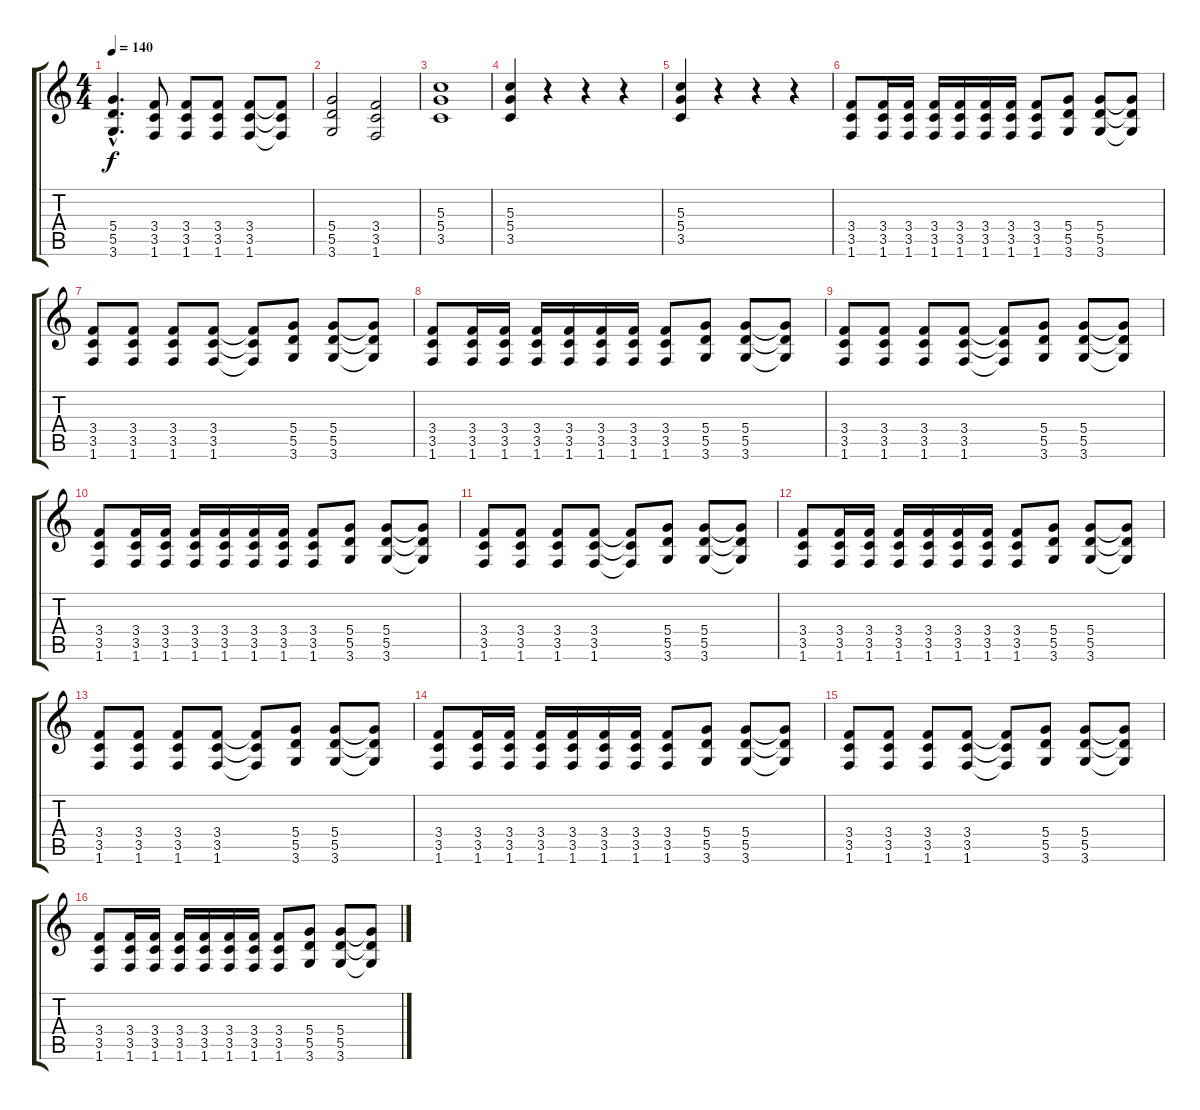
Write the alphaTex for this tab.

\track "" {instrument overdrivenguitar}
\staff {score tabs}
\tuning (E4 B3 G3 D3 A2 E2) {hide}
\ts (4 4)
\tempo 140
\clef g2
\ks c
(5.4{hac} 5.5{hac} 3.6{hac}).4{d dy f} (3.4 3.5 1.6).8 (3.4 3.5 1.6).8 (3.4 3.5 1.6).8 (3.4 3.5 1.6).8 (3.4{t} 3.5{t} 1.6{t}).8 |
(5.4 5.5 3.6).2 (3.4 3.5 1.6).2 |
(5.3 5.4 3.5).1 |
(5.3 5.4 3.5).4 r.4 r.4 r.4 |
(5.3 5.4 3.5).4 r.4 r.4 r.4 |
(3.4 3.5 1.6).8 (3.4 3.5 1.6).16 (3.4 3.5 1.6).16 (3.4 3.5 1.6).16 (3.4 3.5 1.6).16 (3.4 3.5 1.6).16 (3.4 3.5 1.6).16 (3.4 3.5 1.6).8 (5.4 5.5 3.6).8 (5.4 5.5 3.6).8 (5.4{t} 5.5{t} 3.6{t}).8 |
(3.4 3.5 1.6).8 (3.4 3.5 1.6).8 (3.4 3.5 1.6).8 (3.4 3.5 1.6).8 (3.4{t} 3.5{t} 1.6{t}).8 (5.4 5.5 3.6).8 (5.4 5.5 3.6).8 (5.4{t} 5.5{t} 3.6{t}).8 |
(3.4 3.5 1.6).8 (3.4 3.5 1.6).16 (3.4 3.5 1.6).16 (3.4 3.5 1.6).16 (3.4 3.5 1.6).16 (3.4 3.5 1.6).16 (3.4 3.5 1.6).16 (3.4 3.5 1.6).8 (5.4 5.5 3.6).8 (5.4 5.5 3.6).8 (5.4{t} 5.5{t} 3.6{t}).8 |
(3.4 3.5 1.6).8 (3.4 3.5 1.6).8 (3.4 3.5 1.6).8 (3.4 3.5 1.6).8 (3.4{t} 3.5{t} 1.6{t}).8 (5.4 5.5 3.6).8 (5.4 5.5 3.6).8 (5.4{t} 5.5{t} 3.6{t}).8 |
(3.4 3.5 1.6).8 (3.4 3.5 1.6).16 (3.4 3.5 1.6).16 (3.4 3.5 1.6).16 (3.4 3.5 1.6).16 (3.4 3.5 1.6).16 (3.4 3.5 1.6).16 (3.4 3.5 1.6).8 (5.4 5.5 3.6).8 (5.4 5.5 3.6).8 (5.4{t} 5.5{t} 3.6{t}).8 |
(3.4 3.5 1.6).8 (3.4 3.5 1.6).8 (3.4 3.5 1.6).8 (3.4 3.5 1.6).8 (3.4{t} 3.5{t} 1.6{t}).8 (5.4 5.5 3.6).8 (5.4 5.5 3.6).8 (5.4{t} 5.5{t} 3.6{t}).8 |
(3.4 3.5 1.6).8 (3.4 3.5 1.6).16 (3.4 3.5 1.6).16 (3.4 3.5 1.6).16 (3.4 3.5 1.6).16 (3.4 3.5 1.6).16 (3.4 3.5 1.6).16 (3.4 3.5 1.6).8 (5.4 5.5 3.6).8 (5.4 5.5 3.6).8 (5.4{t} 5.5{t} 3.6{t}).8 |
(3.4 3.5 1.6).8 (3.4 3.5 1.6).8 (3.4 3.5 1.6).8 (3.4 3.5 1.6).8 (3.4{t} 3.5{t} 1.6{t}).8 (5.4 5.5 3.6).8 (5.4 5.5 3.6).8 (5.4{t} 5.5{t} 3.6{t}).8 |
(3.4 3.5 1.6).8 (3.4 3.5 1.6).16 (3.4 3.5 1.6).16 (3.4 3.5 1.6).16 (3.4 3.5 1.6).16 (3.4 3.5 1.6).16 (3.4 3.5 1.6).16 (3.4 3.5 1.6).8 (5.4 5.5 3.6).8 (5.4 5.5 3.6).8 (5.4{t} 5.5{t} 3.6{t}).8 |
(3.4 3.5 1.6).8 (3.4 3.5 1.6).8 (3.4 3.5 1.6).8 (3.4 3.5 1.6).8 (3.4{t} 3.5{t} 1.6{t}).8 (5.4 5.5 3.6).8 (5.4 5.5 3.6).8 (5.4{t} 5.5{t} 3.6{t}).8 |
(3.4 3.5 1.6).8 (3.4 3.5 1.6).16 (3.4 3.5 1.6).16 (3.4 3.5 1.6).16 (3.4 3.5 1.6).16 (3.4 3.5 1.6).16 (3.4 3.5 1.6).16 (3.4 3.5 1.6).8 (5.4 5.5 3.6).8 (5.4 5.5 3.6).8 (5.4{t} 5.5{t} 3.6{t}).8
